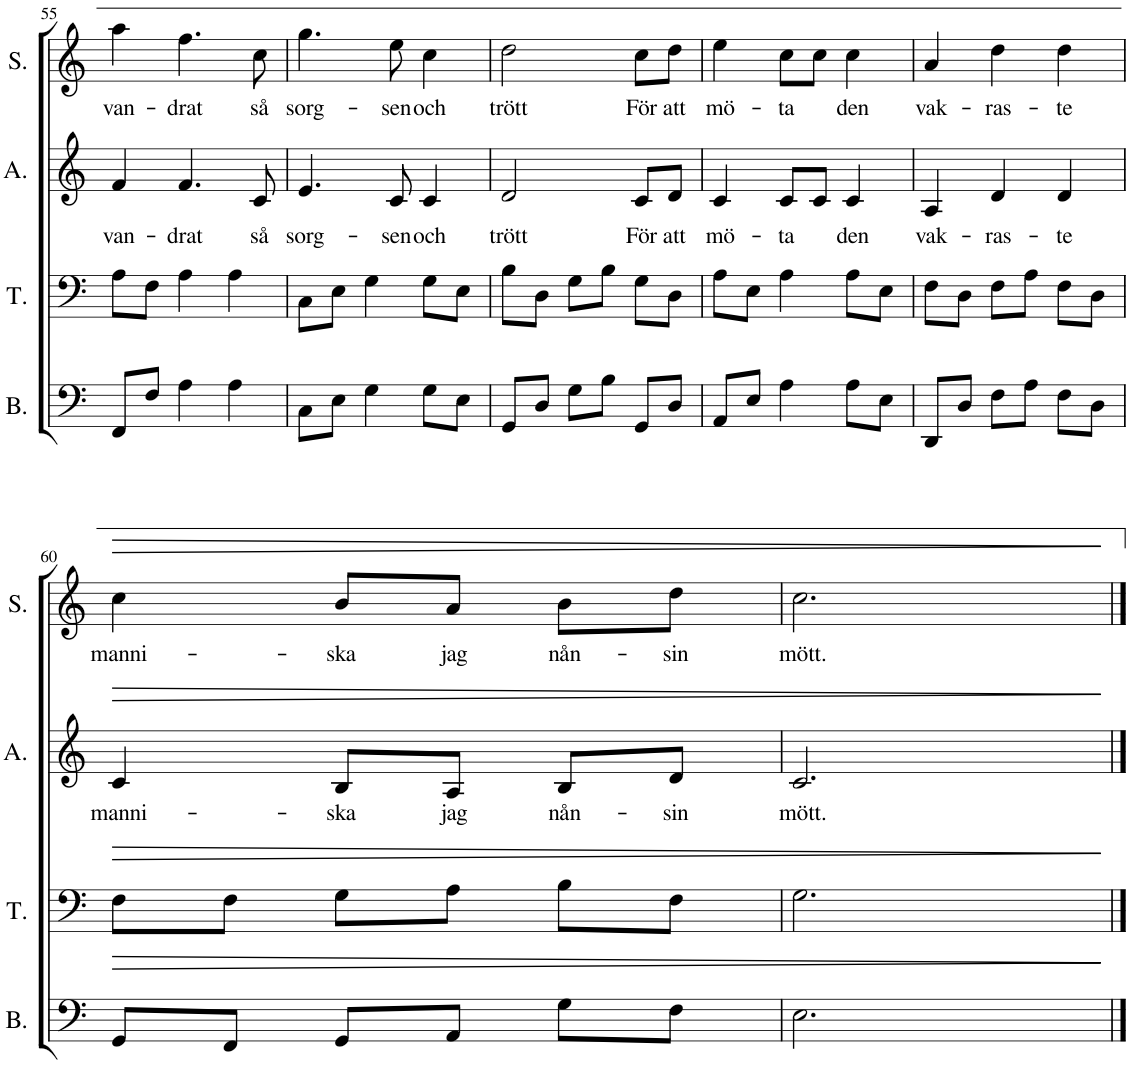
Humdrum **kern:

**kern	**dynam	**kern	**dynam	**kern	**text	**dynam	**kern	**text	**dynam
*part4	*part4	*part3	*part3	*part2	*part2	*part2	*part1	*part1	*part1
*staff4	*staff4	*staff3	*staff3	*staff2	*staff2	*staff2	*staff1	*staff1	*staff1
*I"Bass	*	*I"Tenor	*	*I"Alto	*	*	*I"Soprano	*	*
*I'B.	*	*I'T.	*	*I'A.	*	*	*I'S.	*	*
!!LO:PB:g=z
*clefF4	*	*clefF4	*	*clefG2	*	*	*clefG2	*	*
*k[]	*	*k[]	*	*k[]	*	*	*k[]	*	*
*M3/4	*	*M3/4	*	*M3/4	*	*	*M3/4	*	*
=55	=55	=55	=55	=55	=55	=55	=55	=55	=55
!	!	!	!	!	!LO:LY:b	!	!	!LO:LY:b	!
8FF/L	.	8A\L	.	4f/	van-	.	4aa\	van-	.
8F/J	.	8F\J	.	.	.	.	.	.	.
!	!	!	!	!	!LO:LY:b	!	!	!LO:LY:b	!
4A\	.	4A\	.	4.f/	-drat	.	4.ff\	-drat	.
4A\	.	4A\	.	.	.	.	.	.	.
!	!	!	!	!	!LO:LY:b	!	!	!LO:LY:b	!
.	.	.	.	8c/	så	.	8cc\	så	.
=56	=56	=56	=56	=56	=56	=56	=56	=56	=56
!	!	!	!	!	!LO:LY:b	!	!	!LO:LY:b	!
8C\L	.	8C\L	.	4.e/	sorg-	.	4.gg\	sorg-	.
8E\J	.	8E\J	.	.	.	.	.	.	.
4G\	.	4G\	.	.	.	.	.	.	.
!	!	!	!	!	!LO:LY:b	!	!	!LO:LY:b	!
.	.	.	.	8c/	-sen	.	8ee\	-sen	.
!	!	!	!	!	!LO:LY:b	!	!	!LO:LY:b	!
8G\L	.	8G\L	.	4c/	och	.	4cc\	och	.
8E\J	.	8E\J	.	.	.	.	.	.	.
=57	=57	=57	=57	=57	=57	=57	=57	=57	=57
!	!	!	!	!	!LO:LY:b	!	!	!LO:LY:b	!
8GG/L	.	8B\L	.	2d/	trött	.	2dd\	trött	.
8D/J	.	8D\J	.	.	.	.	.	.	.
8G\L	.	8G\L	.	.	.	.	.	.	.
8B\J	.	8B\J	.	.	.	.	.	.	.
!	!	!	!	!	!LO:LY:b	!	!	!LO:LY:b	!
8GG/L	.	8G\L	.	8c/L	För	.	8cc\L	För	.
!	!	!	!	!	!LO:LY:b	!	!	!LO:LY:b	!
8D/J	.	8D\J	.	8d/J	att	.	8dd\J	att	.
=58	=58	=58	=58	=58	=58	=58	=58	=58	=58
!	!	!	!	!	!LO:LY:b	!	!	!LO:LY:b	!
8AA/L	.	8A\L	.	4c/	mö-	.	4ee\	mö-	.
8E/J	.	8E\J	.	.	.	.	.	.	.
!	!	!	!	!	!LO:LY:b	!	!	!LO:LY:b	!
4A\	.	4A\	.	8c/L	-ta	.	8cc\L	-ta	.
.	.	.	.	8c/J	.	.	8cc\J	.	.
!	!	!	!	!	!LO:LY:b	!	!	!LO:LY:b	!
8A\L	.	8A\L	.	4c/	den	.	4cc\	den	.
8E\J	.	8E\J	.	.	.	.	.	.	.
=59	=59	=59	=59	=59	=59	=59	=59	=59	=59
!	!	!	!	!	!LO:LY:b	!	!	!LO:LY:b	!
8DD/L	.	8F\L	.	4A/	vak-	.	4a/	vak-	.
8D/J	.	8D\J	.	.	.	.	.	.	.
!	!	!	!	!	!LO:LY:b	!	!	!LO:LY:b	!
8F\L	.	8F\L	.	4d/	-ras-	.	4dd\	-ras-	.
8A\J	.	8A\J	.	.	.	.	.	.	.
!	!	!	!	!	!LO:LY:b	!	!	!LO:LY:b	!
8F\L	.	8F\L	.	4d/	-te	.	4dd\	-te	.
8D\J	.	8D\J	.	.	.	.	.	.	.
!!LO:LB:g=z
=60	=60	=60	=60	=60	=60	=60	=60	=60	=60
!	!LO:HP:b	!	!LO:HP:b	!	!LO:LY:b	!LO:HP:b	!	!LO:LY:b	!LO:HP:b
8GG/L	>	8F\L	>	4c/	manni-	>	4cc\	manni-	>
8FF/J	.	8F\J	.	.	.	.	.	.	.
!	!	!	!	!	!LO:LY:b	!	!	!LO:LY:b	!
8GG/L	.	8G\L	.	8B/L	-ska	.	8b/L	-ska	.
!	!	!	!	!	!LO:LY:b	!	!	!LO:LY:b	!
8AA/J	.	8A\J	.	8A/J	jag	.	8a/J	jag	.
!	!	!	!	!	!LO:LY:b	!	!	!LO:LY:b	!
8G\L	.	8B\L	.	8B/L	nån-	.	8b\L	nån-	.
!	!	!	!	!	!LO:LY:b	!	!	!LO:LY:b	!
8F\J	.	8F\J	.	8d/J	-sin	.	8dd\J	-sin	.
=61	=61	=61	=61	=61	=61	=61	=61	=61	=61
!	!	!	!	!	!LO:LY:b	!	!	!LO:LY:b	!
2.E\	.	2.G\	.	2.c/	mött.	.	2.cc\	mött.	.
.	]	.	]	.	.	]	.	.	]
==	==	==	==	==	==	==	==	==	==
*-	*-	*-	*-	*-	*-	*-	*-	*-	*-
